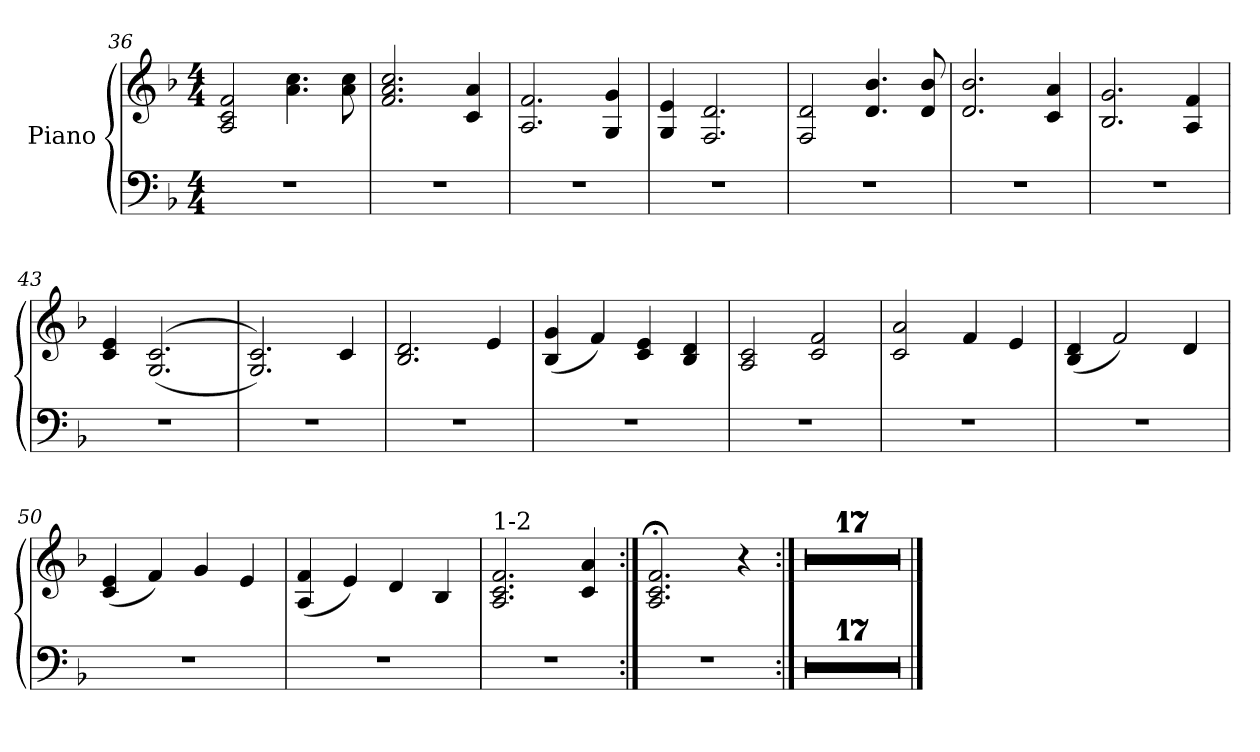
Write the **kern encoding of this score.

**kern	**kern
*part1	*part1
*staff2	*staff1
*I"Piano	*
!!LO:LB:g=z
*clefF4	*clefG2
*k[b-]	*k[b-]
*F:	*F:
*M4/4	*M4/4
=36	=36
1r	2A/ 2c/ 2f/
.	4.a\ 4.cc\
.	8a\ 8cc\
=37	=37
1r	2.f/ 2.a/ 2.cc/
.	4c/ 4a/
=38	=38
1r	2.A/ 2.f/
.	4G/ 4g/
=39	=39
1r	4G/ 4e/
.	2.F/ 2.d/
=40	=40
1r	2F/ 2d/
.	4.d/ 4.b-/
.	8d/ 8b-/
=41	=41
1r	2.d/ 2.b-/
.	4c/ 4a/
!!LO:LB:g=z
=42	=42
1r	2.B-/ 2.g/
.	4A/ 4f/
=43	=43
1r	4c/ 4e/
.	((2.G/ 2.c/
=44	=44
1r	2.G/ 2.c/))
.	4c/
=45	=45
1r	2.B-/ 2.d/
.	4e/
=46	=46
1r	(4B-/ 4g/
.	4f/)
.	4c/ 4e/
.	4B-/ 4d/
=47	=47
1r	2A/ 2c/
.	2c/ 2f/
!!LO:LB:g=z
=48	=48
1r	2c/ 2a/
.	4f/
.	4e/
=49	=49
1r	(4B-/ 4d/
.	2f/)
.	4d/
=50	=50
1r	(4c/ 4e/
.	4f/)
.	4g/
.	4e/
=51	=51
1r	(4A/ 4f/
.	4e/)
.	4d/
.	4B-/
=52	=52
!	!LO:TX:a:t=1-2
1r	2.A/ 2.c/ 2.f/
.	4c/ 4a/
=53:|!	=53:|!
1r	2.A/; 2.c/; 2.f/;
.	4r
!!LO:PB:g=z
=54:|!	=54:|!
1r	1r
=55	=55
1r	1r
=56	=56
1r	1r
!!LO:LB:g=z
=57	=57
1r	1r
=58	=58
1r	1r
=59	=59
1r	1r
!!LO:LB:g=z
=60	=60
1r	1r
=61	=61
1r	1r
=62	=62
1r	1r
!!LO:LB:g=z
=63	=63
1r	1r
=64	=64
1r	1r
=65	=65
1r	1r
!!LO:LB:g=z
=66	=66
1r	1r
=67	=67
1r	1r
=68	=68
1r	1r
!!LO:PB:g=z
=69	=69
1r	1r
=70	=70
1r	1r
==	==
*-	*-
